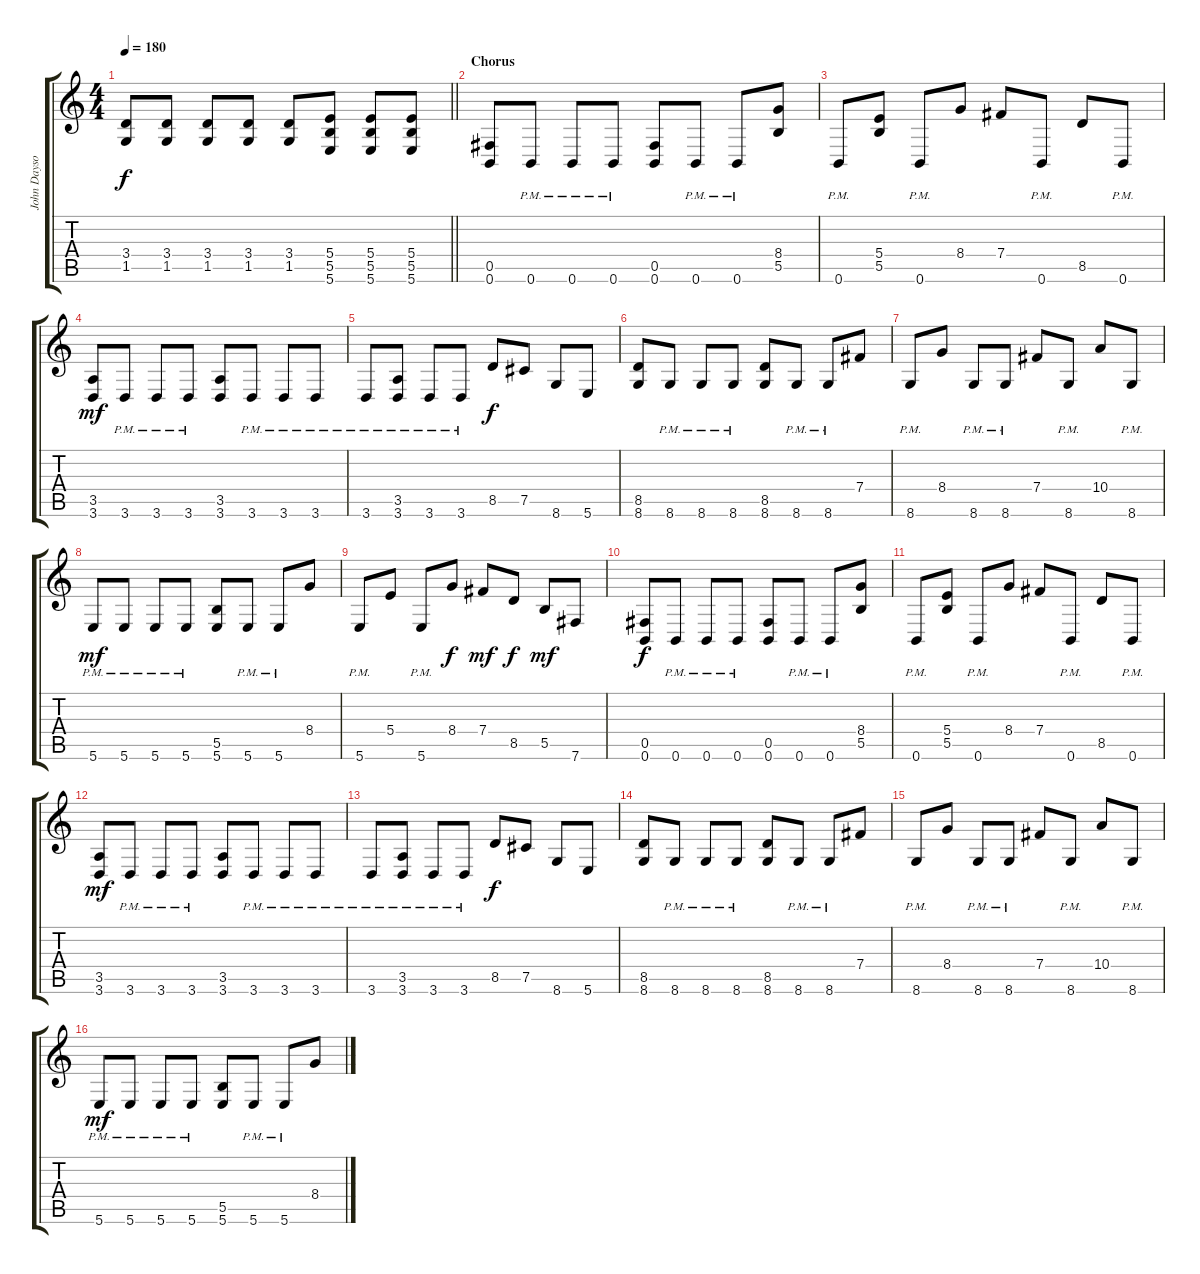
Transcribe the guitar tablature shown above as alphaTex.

\track ("John Dayson" "John Dayso") {instrument overdrivenguitar}
\staff {score tabs}
\tuning (Db4 Ab3 E3 B2 Gb2 B1) {hide}
\ts (4 4)
\tempo 180
\clef g2
\barLineRight lightlight
\ks c
(3.4{t} 1.5{t}).8{dy f} (3.4 1.5).8 (3.4 1.5).8 (3.4 1.5).8 (3.4 1.5).8 (5.4 5.5 5.6).8 (5.4 5.5 5.6).8 (5.4 5.5 5.6).8 |
\section ("" "Chorus")
(0.5 0.6).8 0.6{pm}.8 0.6{pm}.8 0.6{pm}.8 (0.5 0.6).8 0.6{pm}.8 0.6{pm}.8 (8.4 5.5).8 |
0.6{pm}.8 (5.4 5.5).8 0.6{pm}.8 8.4.8 7.4.8 0.6{pm}.8 8.5.8 0.6{pm}.8 |
(3.5 3.6).8{dy mf} 3.6{pm}.8 3.6{pm}.8 3.6{pm}.8 (3.5 3.6).8 3.6{pm}.8 3.6{pm}.8 3.6{pm}.8 |
3.6{pm}.8 (3.5 3.6{pm}).8 3.6{pm}.8 3.6{pm}.8 8.5.8{dy f} 7.5.8 8.6.8 5.6.8 |
(8.5 8.6).8 8.6{pm}.8 8.6{pm}.8 8.6{pm}.8 (8.5 8.6).8 8.6{pm}.8 8.6{pm}.8 7.4.8 |
8.6{pm}.8 8.4.8 8.6{pm}.8 8.6{pm}.8 7.4.8 8.6{pm}.8 10.4.8 8.6{pm}.8 |
5.6{pm}.8{dy mf} 5.6{pm}.8 5.6{pm}.8 5.6{pm}.8 (5.5 5.6).8 5.6{pm}.8 5.6{pm}.8 8.4.8 |
5.6{pm}.8 5.4.8 5.6{pm}.8 8.4.8{dy f} 7.4.8{dy mf} 8.5.8{dy f} 5.5.8{dy mf} 7.6.8 |
(0.5 0.6).8{dy f} 0.6{pm}.8 0.6{pm}.8 0.6{pm}.8 (0.5 0.6).8 0.6{pm}.8 0.6{pm}.8 (8.4 5.5).8 |
0.6{pm}.8 (5.4 5.5).8 0.6{pm}.8 8.4.8 7.4.8 0.6{pm}.8 8.5.8 0.6{pm}.8 |
(3.5 3.6).8{dy mf} 3.6{pm}.8 3.6{pm}.8 3.6{pm}.8 (3.5 3.6).8 3.6{pm}.8 3.6{pm}.8 3.6{pm}.8 |
3.6{pm}.8 (3.5 3.6{pm}).8 3.6{pm}.8 3.6{pm}.8 8.5.8{dy f} 7.5.8 8.6.8 5.6.8 |
(8.5 8.6).8 8.6{pm}.8 8.6{pm}.8 8.6{pm}.8 (8.5 8.6).8 8.6{pm}.8 8.6{pm}.8 7.4.8 |
8.6{pm}.8 8.4.8 8.6{pm}.8 8.6{pm}.8 7.4.8 8.6{pm}.8 10.4.8 8.6{pm}.8 |
5.6{pm}.8{dy mf} 5.6{pm}.8 5.6{pm}.8 5.6{pm}.8 (5.5 5.6).8 5.6{pm}.8 5.6{pm}.8 8.4.8
